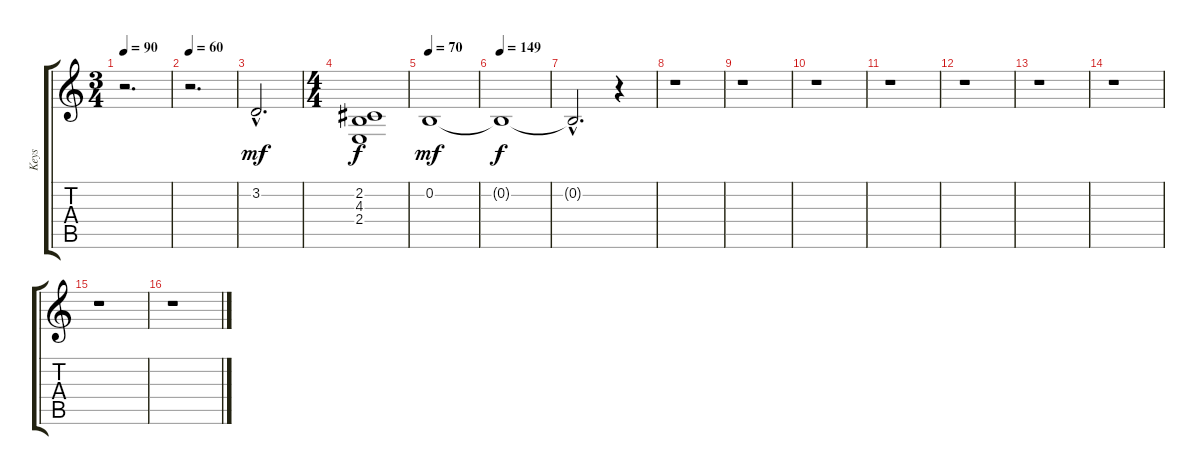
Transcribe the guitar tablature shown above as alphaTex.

\track ("Keys" "Keys") {instrument percussiveorgan}
\staff {score tabs}
\tuning (E4 B3 G3 D3 A2 E2) {hide}
\ts (3 4)
\tempo 90
\clef g2
\ks c
r.2{d dy mf} |
\tempo 60
r.2{d} |
3.2{hac}.2{d} |
\ts (4 4)
(2.2 4.3 2.4).1{dy f} |
\tempo 70
0.2.1{dy mf} |
\tempo 149
0.2{t}.1{dy f} |
0.2{hac t}.2{d} r.4 |
r.1 |
r.1 |
r.1 |
r.1 |
r.1 |
r.1 |
r.1 |
r.1 |
r.1
